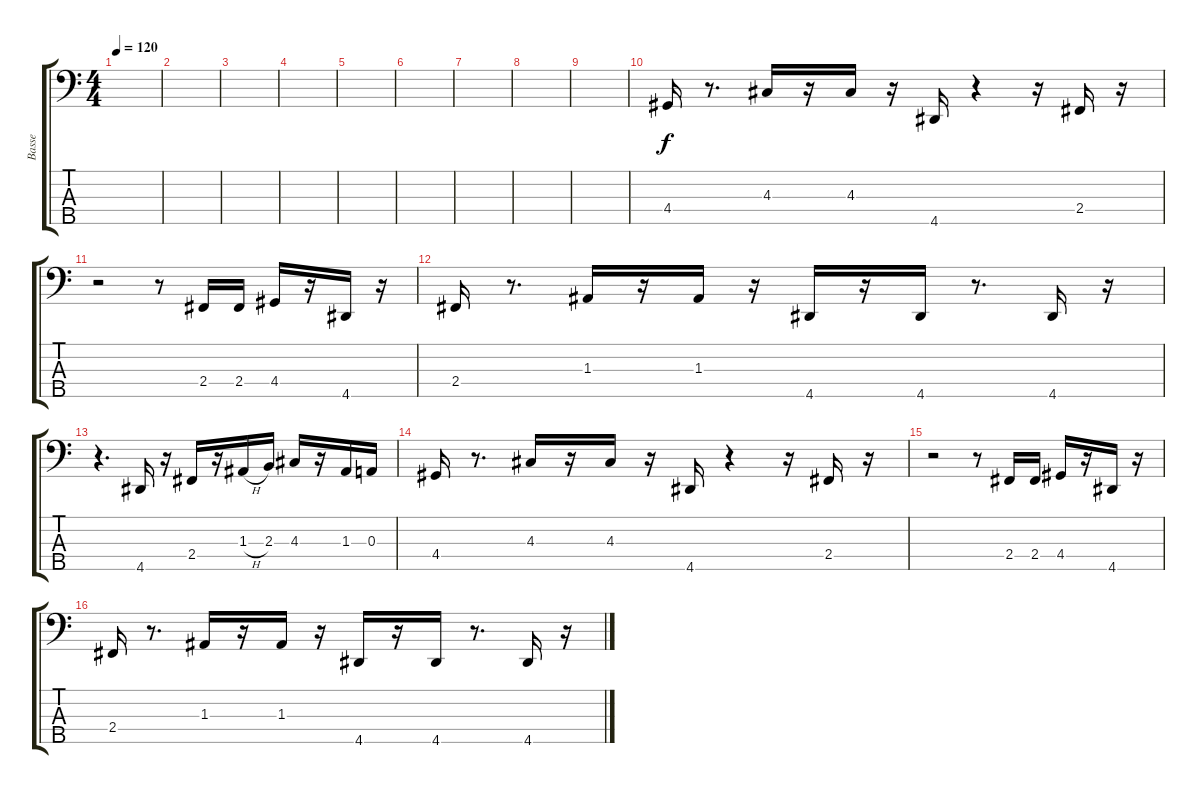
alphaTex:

\track ("Basse" "Basse") {instrument synthbass1}
\staff {score tabs}
\tuning (G2 D2 A1 E1 B0) {hide}
\ts (4 4)
\tempo 120
\clef f4
\ks c
|
|
|
|
|
|
|
|
|
4.4.16 r.8{d} 4.3.16 r.16 4.3.16 r.16 4.5.16 r.4 r.16 2.4.16 r.16 |
r.2 r.8 2.4.16 2.4.16 4.4.16 r.16 4.5.16 r.16 |
2.4.16 r.8{d} 1.3.16 r.16 1.3.16 r.16 4.5.16 r.16 4.5.16 r.8{d} 4.5.16 r.16 |
r.4{d} 4.5.16 r.16 2.4.16 r.16 1.3{h}.16 2.3.16 4.3.16 r.16 1.3.16 0.3.16 |
4.4.16 r.8{d} 4.3.16 r.16 4.3.16 r.16 4.5.16 r.4 r.16 2.4.16 r.16 |
r.2 r.8 2.4.16 2.4.16 4.4.16 r.16 4.5.16 r.16 |
2.4.16 r.8{d} 1.3.16 r.16 1.3.16 r.16 4.5.16 r.16 4.5.16 r.8{d} 4.5.16 r.16
